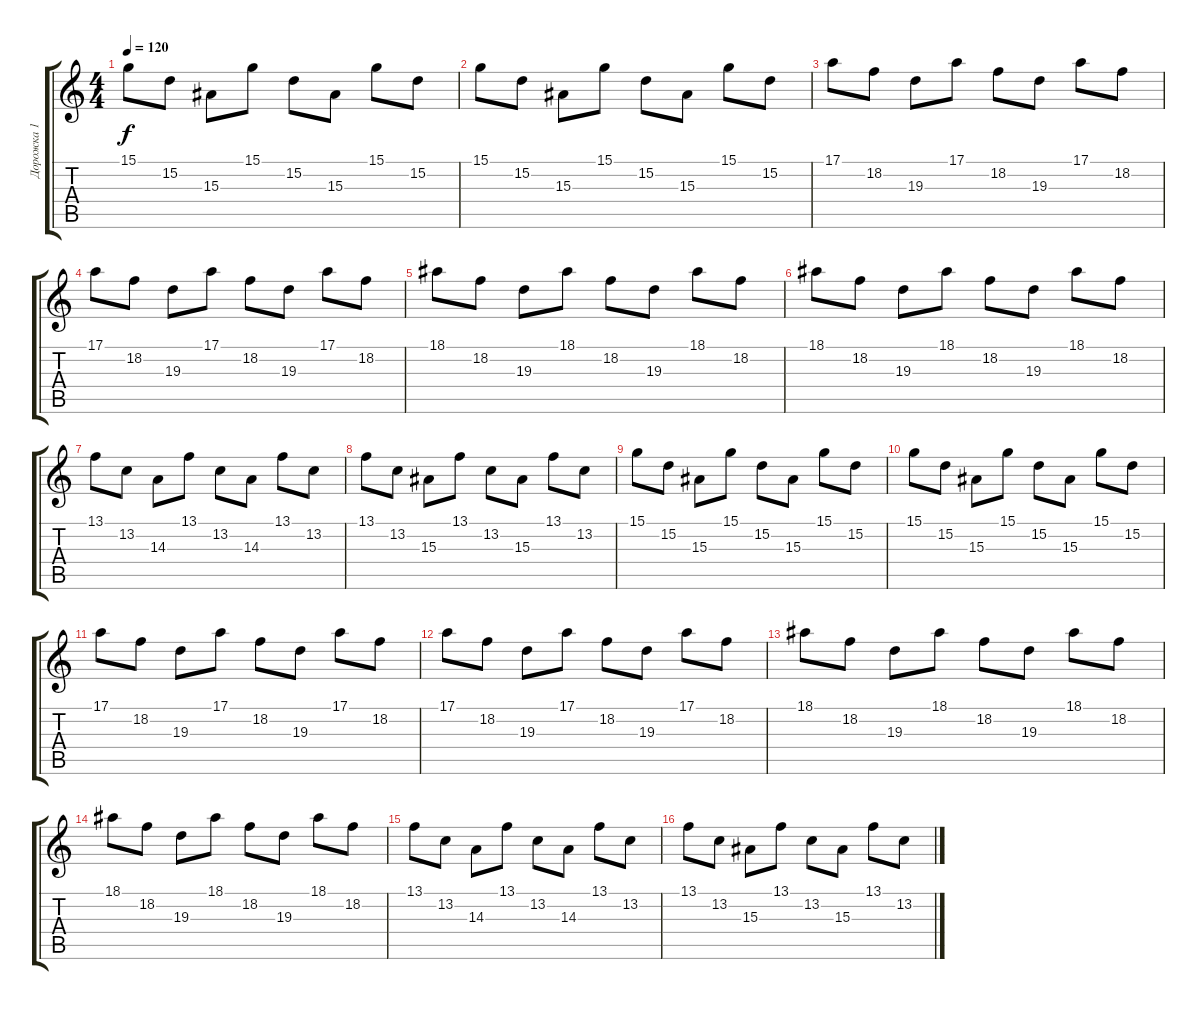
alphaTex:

\track ("Дорожка 1" "Дорожка 1") {instrument brightacousticpiano}
\staff {score tabs}
\tuning (E4 B3 G3 D3 A2 E2) {hide}
\ts (4 4)
\tempo 120
\clef g2
\ks c
15.1.8{dy f} 15.2.8 15.3.8 15.1.8 15.2.8 15.3.8 15.1.8 15.2.8 |
15.1.8 15.2.8 15.3.8 15.1.8 15.2.8 15.3.8 15.1.8 15.2.8 |
17.1.8 18.2.8 19.3.8 17.1.8 18.2.8 19.3.8 17.1.8 18.2.8 |
17.1.8 18.2.8 19.3.8 17.1.8 18.2.8 19.3.8 17.1.8 18.2.8 |
18.1.8 18.2.8 19.3.8 18.1.8 18.2.8 19.3.8 18.1.8 18.2.8 |
18.1.8 18.2.8 19.3.8 18.1.8 18.2.8 19.3.8 18.1.8 18.2.8 |
13.1.8 13.2.8 14.3.8 13.1.8 13.2.8 14.3.8 13.1.8 13.2.8 |
13.1.8 13.2.8 15.3.8 13.1.8 13.2.8 15.3.8 13.1.8 13.2.8 |
15.1.8 15.2.8 15.3.8 15.1.8 15.2.8 15.3.8 15.1.8 15.2.8 |
15.1.8 15.2.8 15.3.8 15.1.8 15.2.8 15.3.8 15.1.8 15.2.8 |
17.1.8 18.2.8 19.3.8 17.1.8 18.2.8 19.3.8 17.1.8 18.2.8 |
17.1.8 18.2.8 19.3.8 17.1.8 18.2.8 19.3.8 17.1.8 18.2.8 |
18.1.8 18.2.8 19.3.8 18.1.8 18.2.8 19.3.8 18.1.8 18.2.8 |
18.1.8 18.2.8 19.3.8 18.1.8 18.2.8 19.3.8 18.1.8 18.2.8 |
13.1.8 13.2.8 14.3.8 13.1.8 13.2.8 14.3.8 13.1.8 13.2.8 |
13.1.8 13.2.8 15.3.8 13.1.8 13.2.8 15.3.8 13.1.8 13.2.8
